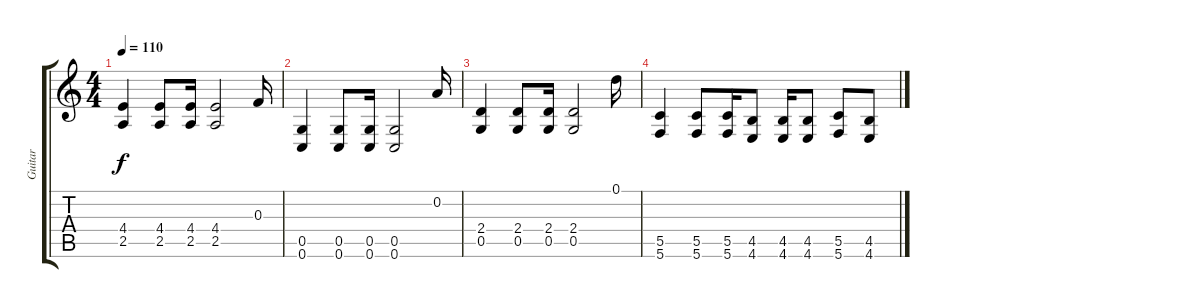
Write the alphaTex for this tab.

\track ("Guitar" "Guitar") {instrument distortionguitar}
\staff {score tabs}
\tuning (D4 A3 F3 C3 G2 C2) {hide}
\ts (4 4)
\tempo 110
\clef g2
\ks c
(4.4 2.5).4{dy f} (4.4 2.5).8 (4.4 2.5).16 (4.4 2.5).2 0.3.16 |
(0.5 0.6).4 (0.5 0.6).8 (0.5 0.6).16 (0.5 0.6).2 0.2.16 |
(2.4 0.5).4 (2.4 0.5).8 (2.4 0.5).16 (2.4 0.5).2 0.1.16 |
(5.5 5.6).4 (5.5 5.6).8 (5.5 5.6).16 (4.5 4.6).8 (4.5 4.6).16 (4.5 4.6).8 (5.5 5.6).8 (4.5 4.6).8
